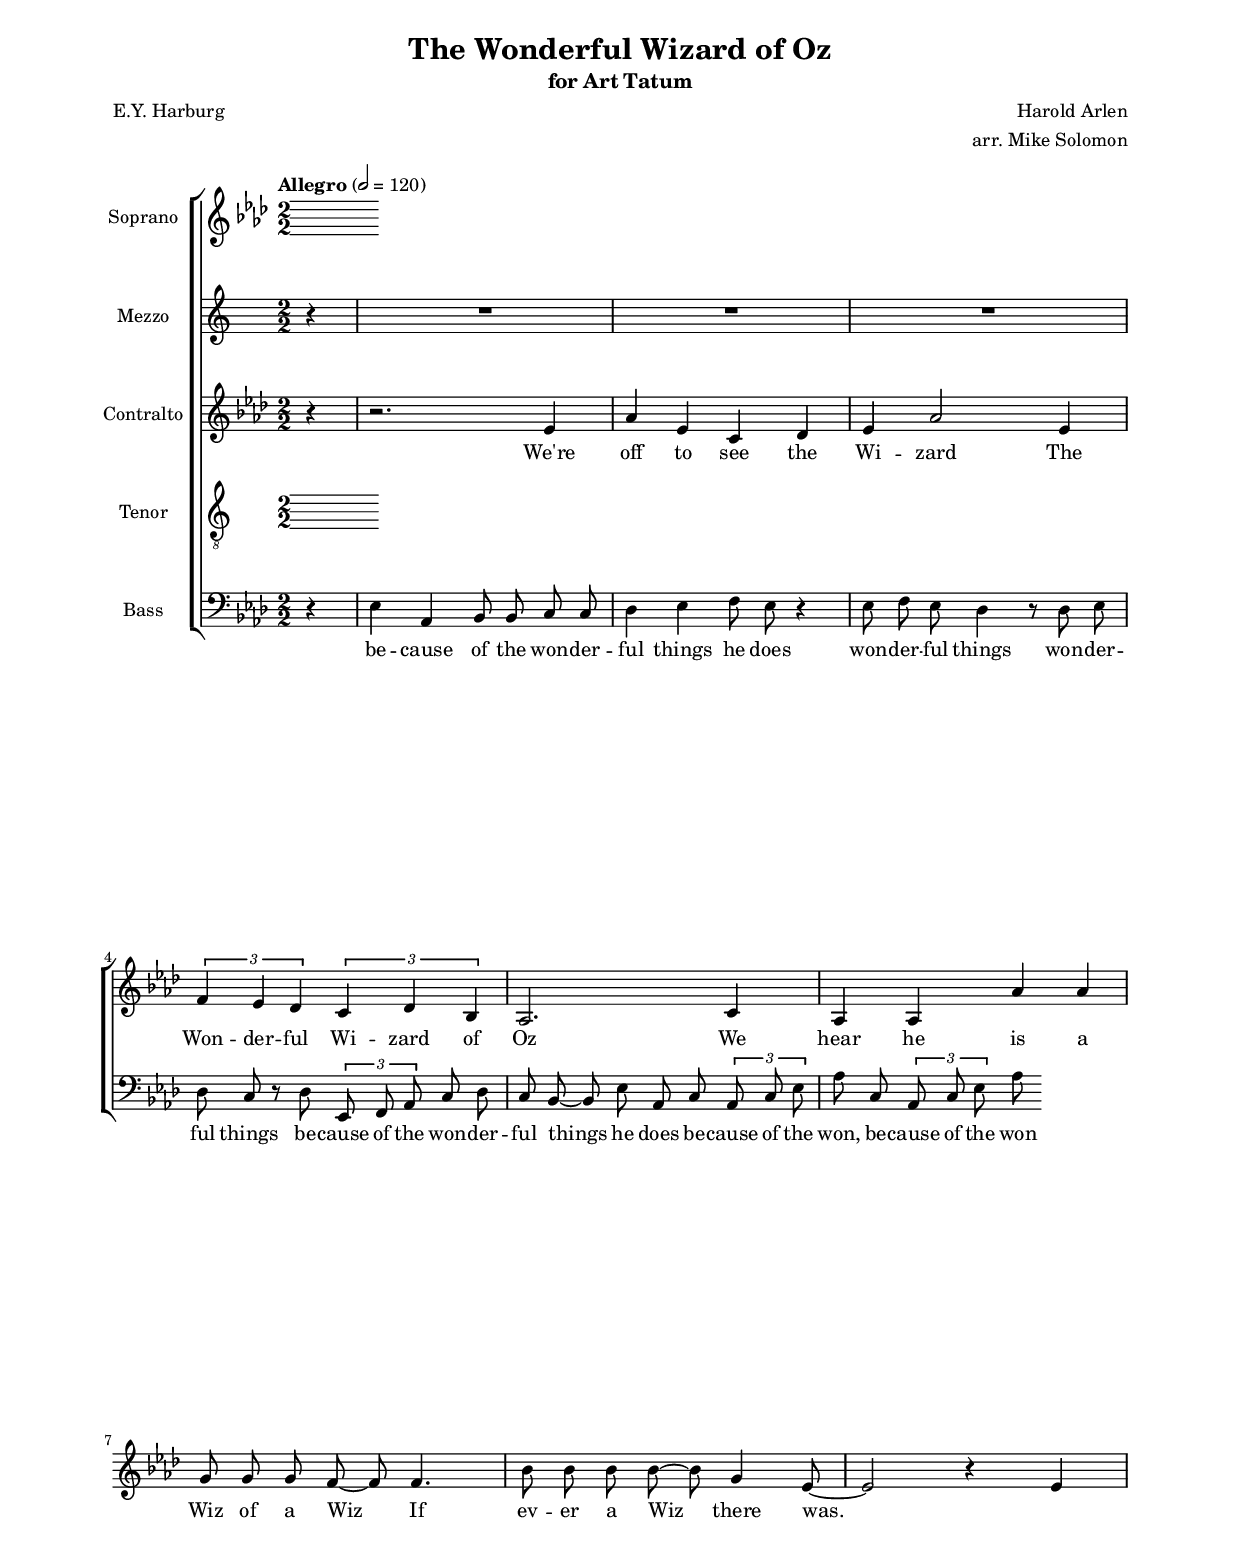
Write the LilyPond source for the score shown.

\version "2.17.0"
\include "defs-devel.ly"
\paper {
  footnote-separator-markup = \markup { \column { " "\override #`(span-factor . 1/5) { \draw-hline } }}
  footnote-padding = 5\mm
  top-system-spacing = #'((basic-distance . 1) (minimum-distance . 0) (padding . 1) (stretchability . 40))
  bottom-system-spacing = #'((basic-distance . 1) (minimum-distance . 0) (padding . 1) (stretchability . 50))
  ragged-right = ##f
  left-margin = 0.75\in
  right-margin = 0.75\in
  top-margin = 0.5\in
  bottom-margin = 0.6\in
  ragged-last-bottom = ##f
  %max-systems-per-page = #2
}

#(ly:set-option 'point-and-click #f)

MyRed = \Red
MyBlack = \Black
myred = \once \override NoteHead.color = #red
myblack = \revert NoteHead.color
%MyRed = \revert NoteHead.color
%MyBlack = \revert NoteHead.color
%myred = \revert NoteHead.color
%myblack = \revert NoteHead.color

\header {
  title = "The Wonderful Wizard of Oz" %(1)"
  subtitle = \markup { for Art Tatum }
  composer = "Harold Arlen"
  poet = "E.Y. Harburg"
  arranger = "arr. Mike Solomon"
}

nothing = {}

marks = {
  \time 2/2
  \tempo "Allegro" 2=120
  \partial 4
}

prefatoryMatter = {
  \key aes \major
  #(set-accidental-style 'modern-cautionary)
}

soprano = \relative c' { \autoBeamOff
  \prefatoryMatter
}

sopranoWords = \lyricmode {
}

mezzo = \relative c' { \autoBeamOff
  r4 |
  R1 |
  R1 |
  R1 |
  
}

mezzoWords = \lyricmode {
}

  %aes bes |
  %aes g4 aes8 f d \times 2/3 { g, b d } | 
  %g8 aes g f ~ f r f g |
  %f d4 r8 \times 2/3 { ees4 c ees }  |

alto = \relative c' { \autoBeamOff
  \prefatoryMatter
  r4
  r2.
  ees4 |
  aes ees c des |
  ees aes2 ees4 |
  \times 2/3 { f4 ees des } \times 2/3 { c des bes } |
  aes2. c4 |
  aes4 aes aes' aes |
  g8 g g f ~ f f4. |
  bes8 bes bes bes ~ bes g4 ees8 ~ |
  ees2 r4 ees4 |
}

altoWords = \lyricmode {
  We're off to see the Wi -- zard
  The Won -- der -- ful Wi -- zard of Oz
  We hear he is a Wiz of a Wiz
  If ev -- er a Wiz there was.
}

tenor = \relative c' {
  \autoBeamOff
  \clef "treble_8"
}

tenorWords = \lyricmode {
}

bass = \relative c { \autoBeamOff
  \prefatoryMatter
  \clef bass
  r4
  %r4
  ees4 
  aes,4 bes8 bes c c des4 
  ees4 f8 ees r4 ees8 f 
  ees des4 r8 des ees des c 
  r des \times 2/3 { ees, f aes } c des c bes ~ 
  bes ees aes, c \times 2/3 { aes c ees } aes c, 
  \times 2/3 { aes c ees } aes 
}

bassWords = \lyricmode {
  be -- cause of the won -- der -- ful things he does
  won -- der -- ful things
  won -- der -- ful things
  be -- cause of the won -- der -- ful things he does
  be -- cause of the won,
  be -- cause of the won -- der -- ful things
}

%%% SCORE
#(set-global-staff-size 16)

\score {
  \new ChoirStaff <<
    \new Staff \with { instrumentName = \bitchName %shortInstrumentName = #"M."
} <<
      \new Voice = "soprano" { << { \numericTimeSignature
        \soprano
      } {
        \marks
      } {
        \nothing
      }>> }
      \new Lyrics \lyricsto "soprano" {
        \sopranoWords
      }
    >>
    \new Staff \with { instrumentName = \dortyName %shortInstrumentName = #"E."
} <<
      \new Voice = "mezzo" { << { \numericTimeSignature
        \mezzo
      } {
        \nothing
      } >> }
      \new Lyrics \lyricsto "mezzo" {
        \mezzoWords
      }
    >>
    \new Staff \with { instrumentName = \ttoName %shortInstrumentName = #"Mk."
} <<
      \new Voice = "alto" { << { \numericTimeSignature
        \alto
      } {
        \nothing
      } >> }
      \new Lyrics \lyricsto "alto" {
        \altoWords
      }
    >>
    \new Staff \with { instrumentName = \fakbydName %shortInstrumentName = #"R."
} <<
      \new Voice = "tenor" { << { \numericTimeSignature
        \tenor
      } {
        \nothing
      } >> }
      \new Lyrics \lyricsto "tenor" {
        \tenorWords
      }
    >>
    \new Staff \with { instrumentName = \wysrName %shortInstrumentName = #"P." %\markup { \concat { E \super u . } }
} <<
      \new Voice = "bass" { << { \numericTimeSignature
        \bass
      } {
        \nothing
      } >> }
      \new Lyrics \lyricsto "bass" {
        \bassWords
      }
    >>
  >>
  \layout {
    \context {
      \Voice
      \override TextScript #'layer = #6
      \override NoteHead #'layer = #7
      \override Glissando #'breakable = ##t
      \override TupletNumber #'breakable = ##t
      \override TupletBracket #'breakable = ##t
      \remove "Forbid_line_break_engraver"
    }
    \context {
      \Staff
      \consists "Metronome_mark_engraver"
      \override TimeSignature #'style = #'numbered
      \override StaffSymbol #'layer = #4
      \override TimeSignature #'layer = #3
      \override TimeSignature #'whiteout = ##t
    }
    \context {
      \Lyrics
      %\override LyricText #'whiteout = ##t
      \override LyricText #'layer = #6
    }
    \context {
      \Score
      \remove "Metronome_mark_engraver"
      \override NonMusicalPaperColumn #'allow-loose-spacing = ##f
    }
  }
}

%{
%%% piano redux
#(set-global-staff-size 20)

\score {
  \new PianoStaff <<
    \new Staff <<
      \new Voice = "1" { \voiceOne << \soprano \marks >> }
      \new Voice = "2" { \voiceTwo \mezzo }
      \new Voice = "3" { \voiceThree \alto }
    >>
    \new Staff <<
      \new Voice = "4" { \voiceOne \tenor }
      \new Voice = "5" { \voiceTwo \bass }
    >>
  >>
  \layout {
    \context {
      \Voice
      \override TextScript #'layer = #6
      \override NoteHead #'layer = #7
      \override Glissando #'breakable = ##t
      \override TupletNumber #'breakable = ##t
      \override TupletBracket #'breakable = ##t
      \remove "Forbid_line_break_engraver"
    }
    \context {
      \Staff
      \consists "Metronome_mark_engraver"
      \override TimeSignature #'style = #'numbered
      \override StaffSymbol #'layer = #4
      \override TimeSignature #'layer = #3
      \override TimeSignature #'whiteout = ##t
    }
    \context {
      \Lyrics
      %\override LyricText #'whiteout = ##t
      \override LyricText #'layer = #6
    }
    \context {
      \Score
      \remove "Metronome_mark_engraver"
      \override NonMusicalPaperColumn #'allow-loose-spacing = ##f
    }
  }
}
%}
%%% MIDI

\score {
  \new ChoirStaff <<
    \new Staff \with { instrumentName = \bitchName %shortInstrumentName = #"M."
} <<
      \new Voice = "soprano" { << { \numericTimeSignature
        \soprano
      } {
        \marks
      } >> }
      \new Lyrics \lyricsto "soprano" {
        \sopranoWords
      }
    >>
    \new Staff \with { instrumentName = \dortyName %shortInstrumentName = #"E."
} <<
      \new Voice = "mezzo" { \numericTimeSignature
        \mezzo
      }
      \new Lyrics \lyricsto "mezzo" {
        \mezzoWords
      }
    >>
    \new Staff \with { instrumentName = \ttoName %shortInstrumentName = #"Mk."
} <<
      \new Voice = "alto" { \numericTimeSignature
        \alto
      }
      \new Lyrics \lyricsto "alto" {
        \altoWords
      }
    >>
    \new Staff \with { instrumentName = \fakbydName %shortInstrumentName = #"R."
} <<
      \new Voice = "tenor" { \numericTimeSignature
        \tenor
      }
      \new Lyrics \lyricsto "tenor" {
        \tenorWords
      }
    >>
    \new Staff \with { instrumentName = \wysrName %shortInstrumentName = #"P." %\markup { \concat { E \super u . } }
} <<
      \new Voice = "bass" { \numericTimeSignature
        \bass
      }
      \new Lyrics \lyricsto "bass" {
        \bassWords
      }
    >>
  >>
  \midi {}
}
